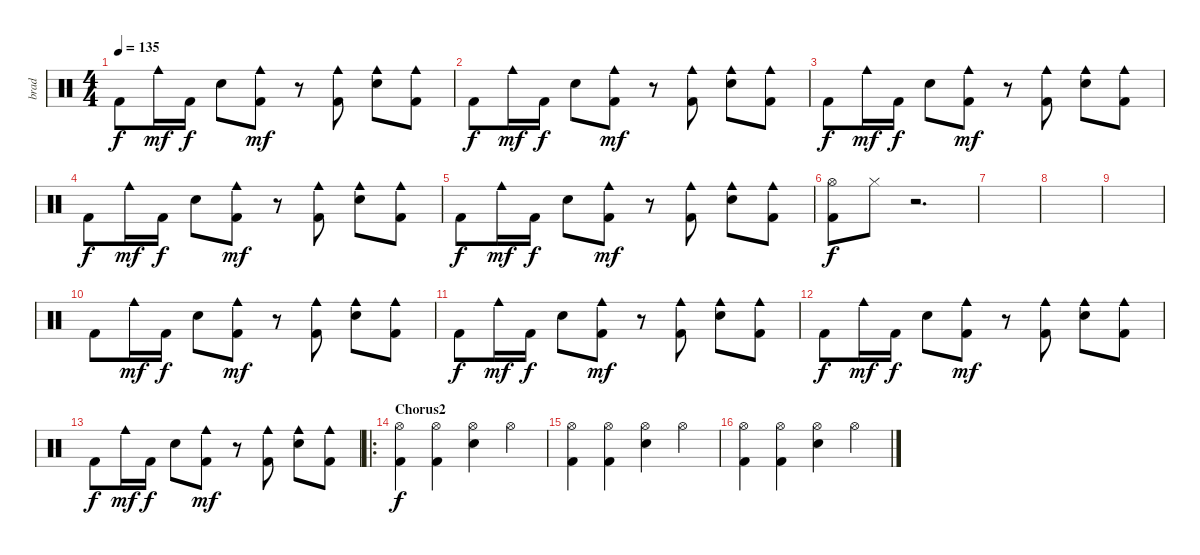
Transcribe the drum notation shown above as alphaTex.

\track ("brad" "brad") {instrument percussion}
\staff {score}
\articulation defaults
\ts (4 4)
\tempo 135
\clef neutral
\ks c "Kick (hit) 2".8{dy f} "Cowbell medium (hit)".16{dy mf} "Kick (hit) 2".16{dy f} "Electric Snare (hit)".8
("Cowbell medium (hit)" "Kick (hit) 2").8{dy mf} r.8 ("Cowbell medium (hit)" "Kick (hit) 2").8 ("Cowbell medium (hit)" "Electric Snare (hit)").8 ("Cowbell medium (hit)" "Kick (hit) 2").8 |
"Kick (hit) 2".8{dy f} "Cowbell medium (hit)".16{dy mf} "Kick (hit) 2".16{dy f} "Electric Snare (hit)".8 ("Cowbell medium (hit)" "Kick (hit) 2").8{dy mf} r.8 ("Cowbell medium (hit)" "Kick (hit) 2").8 ("Cowbell medium (hit)" "Electric Snare (hit)").8 ("Cowbell medium (hit)" "Kick (hit) 2").8 |
"Kick (hit) 2".8{dy f} "Cowbell medium (hit)".16{dy mf} "Kick (hit) 2".16{dy f} "Electric Snare (hit)".8 ("Cowbell medium (hit)" "Kick (hit) 2").8{dy mf} r.8 ("Cowbell medium (hit)" "Kick (hit) 2").8 ("Cowbell medium (hit)" "Electric Snare (hit)").8 ("Cowbell medium (hit)" "Kick (hit) 2").8 |
"Kick (hit) 2".8{dy f} "Cowbell medium (hit)".16{dy mf} "Kick (hit) 2".16{dy f} "Electric Snare (hit)".8 ("Cowbell medium (hit)" "Kick (hit) 2").8{dy mf} r.8 ("Cowbell medium (hit)" "Kick (hit) 2").8 ("Cowbell medium (hit)" "Electric Snare (hit)").8 ("Cowbell medium (hit)" "Kick (hit) 2").8 |
"Kick (hit) 2".8{dy f} "Cowbell medium (hit)".16{dy mf} "Kick (hit) 2".16{dy f} "Electric Snare (hit)".8 ("Cowbell medium (hit)" "Kick (hit) 2").8{dy mf} r.8 ("Cowbell medium (hit)" "Kick (hit) 2").8 ("Cowbell medium (hit)" "Electric Snare (hit)").8 ("Cowbell medium (hit)" "Kick (hit) 2").8 |
("Hi-Hat (open)" "Kick (hit) 2").8{dy f} "Hi-Hat (closed)".8 r.2{d} |
|
|
|
"Kick (hit) 2".8 "Cowbell medium (hit)".16{dy mf} "Kick (hit) 2".16{dy f} "Electric Snare (hit)".8 ("Cowbell medium (hit)" "Kick (hit) 2").8{dy mf} r.8 ("Cowbell medium (hit)" "Kick (hit) 2").8 ("Cowbell medium (hit)" "Electric Snare (hit)").8 ("Cowbell medium (hit)" "Kick (hit) 2").8 |
"Kick (hit) 2".8{dy f} "Cowbell medium (hit)".16{dy mf} "Kick (hit) 2".16{dy f} "Electric Snare (hit)".8 ("Cowbell medium (hit)" "Kick (hit) 2").8{dy mf} r.8 ("Cowbell medium (hit)" "Kick (hit) 2").8 ("Cowbell medium (hit)" "Electric Snare (hit)").8 ("Cowbell medium (hit)" "Kick (hit) 2").8 |
"Kick (hit) 2".8{dy f} "Cowbell medium (hit)".16{dy mf} "Kick (hit) 2".16{dy f} "Electric Snare (hit)".8 ("Cowbell medium (hit)" "Kick (hit) 2").8{dy mf} r.8 ("Cowbell medium (hit)" "Kick (hit) 2").8 ("Cowbell medium (hit)" "Electric Snare (hit)").8 ("Cowbell medium (hit)" "Kick (hit) 2").8 |
"Kick (hit) 2".8{dy f} "Cowbell medium (hit)".16{dy mf} "Kick (hit) 2".16{dy f} "Electric Snare (hit)".8 ("Cowbell medium (hit)" "Kick (hit) 2").8{dy mf} r.8 ("Cowbell medium (hit)" "Kick (hit) 2").8 ("Cowbell medium (hit)" "Electric Snare (hit)").8 ("Cowbell medium (hit)" "Kick (hit) 2").8 |
\ro
\section ("" "Chorus2")
("Hi-Hat (open)" "Kick (hit) 2").4{dy f} ("Hi-Hat (open)" "Kick (hit) 2").4 ("Hi-Hat (open)" "Electric Snare (hit)").4 "Hi-Hat (open)".4 |
("Hi-Hat (open)" "Kick (hit) 2").4 ("Hi-Hat (open)" "Kick (hit) 2").4 ("Hi-Hat (open)" "Electric Snare (hit)").4 "Hi-Hat (open)".4 |
("Hi-Hat (open)" "Kick (hit) 2").4 ("Hi-Hat (open)" "Kick (hit) 2").4 ("Hi-Hat (open)" "Electric Snare (hit)").4 "Hi-Hat (open)".4
